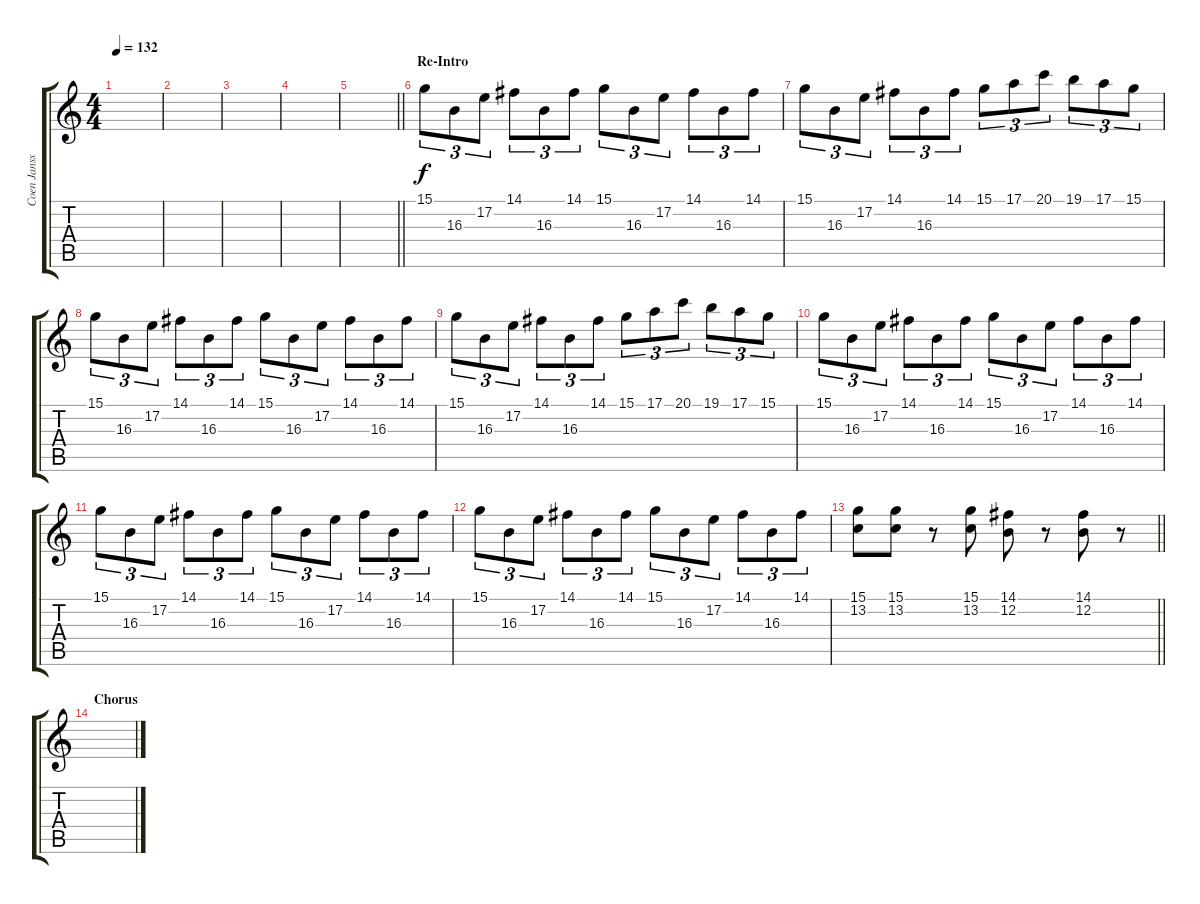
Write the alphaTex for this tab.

\track ("Coen Janssen" "Coen Janss") {instrument acousticgrandpiano}
\staff {score tabs}
\tuning (E4 B3 G3 D3 A2 E2) {hide}
\ts (4 4)
\tempo 132
\clef g2
\ks c
|
|
|
|
\barLineRight lightlight
|
\section ("" "Re-Intro")
15.1.8{tu (3 2)} 16.3.8{tu (3 2)} 17.2.8{tu (3 2)} 14.1.8{tu (3 2)} 16.3.8{tu (3 2)} 14.1.8{tu (3 2)} 15.1.8{tu (3 2)} 16.3.8{tu (3 2)} 17.2.8{tu (3 2)} 14.1.8{tu (3 2)} 16.3.8{tu (3 2)} 14.1.8{tu (3 2)} |
15.1.8{tu (3 2)} 16.3.8{tu (3 2)} 17.2.8{tu (3 2)} 14.1.8{tu (3 2)} 16.3.8{tu (3 2)} 14.1.8{tu (3 2)} 15.1.8{tu (3 2)} 17.1.8{tu (3 2)} 20.1.8{tu (3 2)} 19.1.8{tu (3 2)} 17.1.8{tu (3 2)} 15.1.8{tu (3 2)} |
15.1.8{tu (3 2)} 16.3.8{tu (3 2)} 17.2.8{tu (3 2)} 14.1.8{tu (3 2)} 16.3.8{tu (3 2)} 14.1.8{tu (3 2)} 15.1.8{tu (3 2)} 16.3.8{tu (3 2)} 17.2.8{tu (3 2)} 14.1.8{tu (3 2)} 16.3.8{tu (3 2)} 14.1.8{tu (3 2)} |
15.1.8{tu (3 2)} 16.3.8{tu (3 2)} 17.2.8{tu (3 2)} 14.1.8{tu (3 2)} 16.3.8{tu (3 2)} 14.1.8{tu (3 2)} 15.1.8{tu (3 2)} 17.1.8{tu (3 2)} 20.1.8{tu (3 2)} 19.1.8{tu (3 2)} 17.1.8{tu (3 2)} 15.1.8{tu (3 2)} |
15.1.8{tu (3 2)} 16.3.8{tu (3 2)} 17.2.8{tu (3 2)} 14.1.8{tu (3 2)} 16.3.8{tu (3 2)} 14.1.8{tu (3 2)} 15.1.8{tu (3 2)} 16.3.8{tu (3 2)} 17.2.8{tu (3 2)} 14.1.8{tu (3 2)} 16.3.8{tu (3 2)} 14.1.8{tu (3 2)} |
15.1.8{tu (3 2)} 16.3.8{tu (3 2)} 17.2.8{tu (3 2)} 14.1.8{tu (3 2)} 16.3.8{tu (3 2)} 14.1.8{tu (3 2)} 15.1.8{tu (3 2)} 16.3.8{tu (3 2)} 17.2.8{tu (3 2)} 14.1.8{tu (3 2)} 16.3.8{tu (3 2)} 14.1.8{tu (3 2)} |
15.1.8{tu (3 2)} 16.3.8{tu (3 2)} 17.2.8{tu (3 2)} 14.1.8{tu (3 2)} 16.3.8{tu (3 2)} 14.1.8{tu (3 2)} 15.1.8{tu (3 2)} 16.3.8{tu (3 2)} 17.2.8{tu (3 2)} 14.1.8{tu (3 2)} 16.3.8{tu (3 2)} 14.1.8{tu (3 2)} |
\barLineRight lightlight
(15.1 13.2).8 (15.1 13.2).8 r.8 (15.1 13.2).8 (14.1 12.2).8 r.8 (14.1 12.2).8 r.8 |
\section ("" "Chorus")
